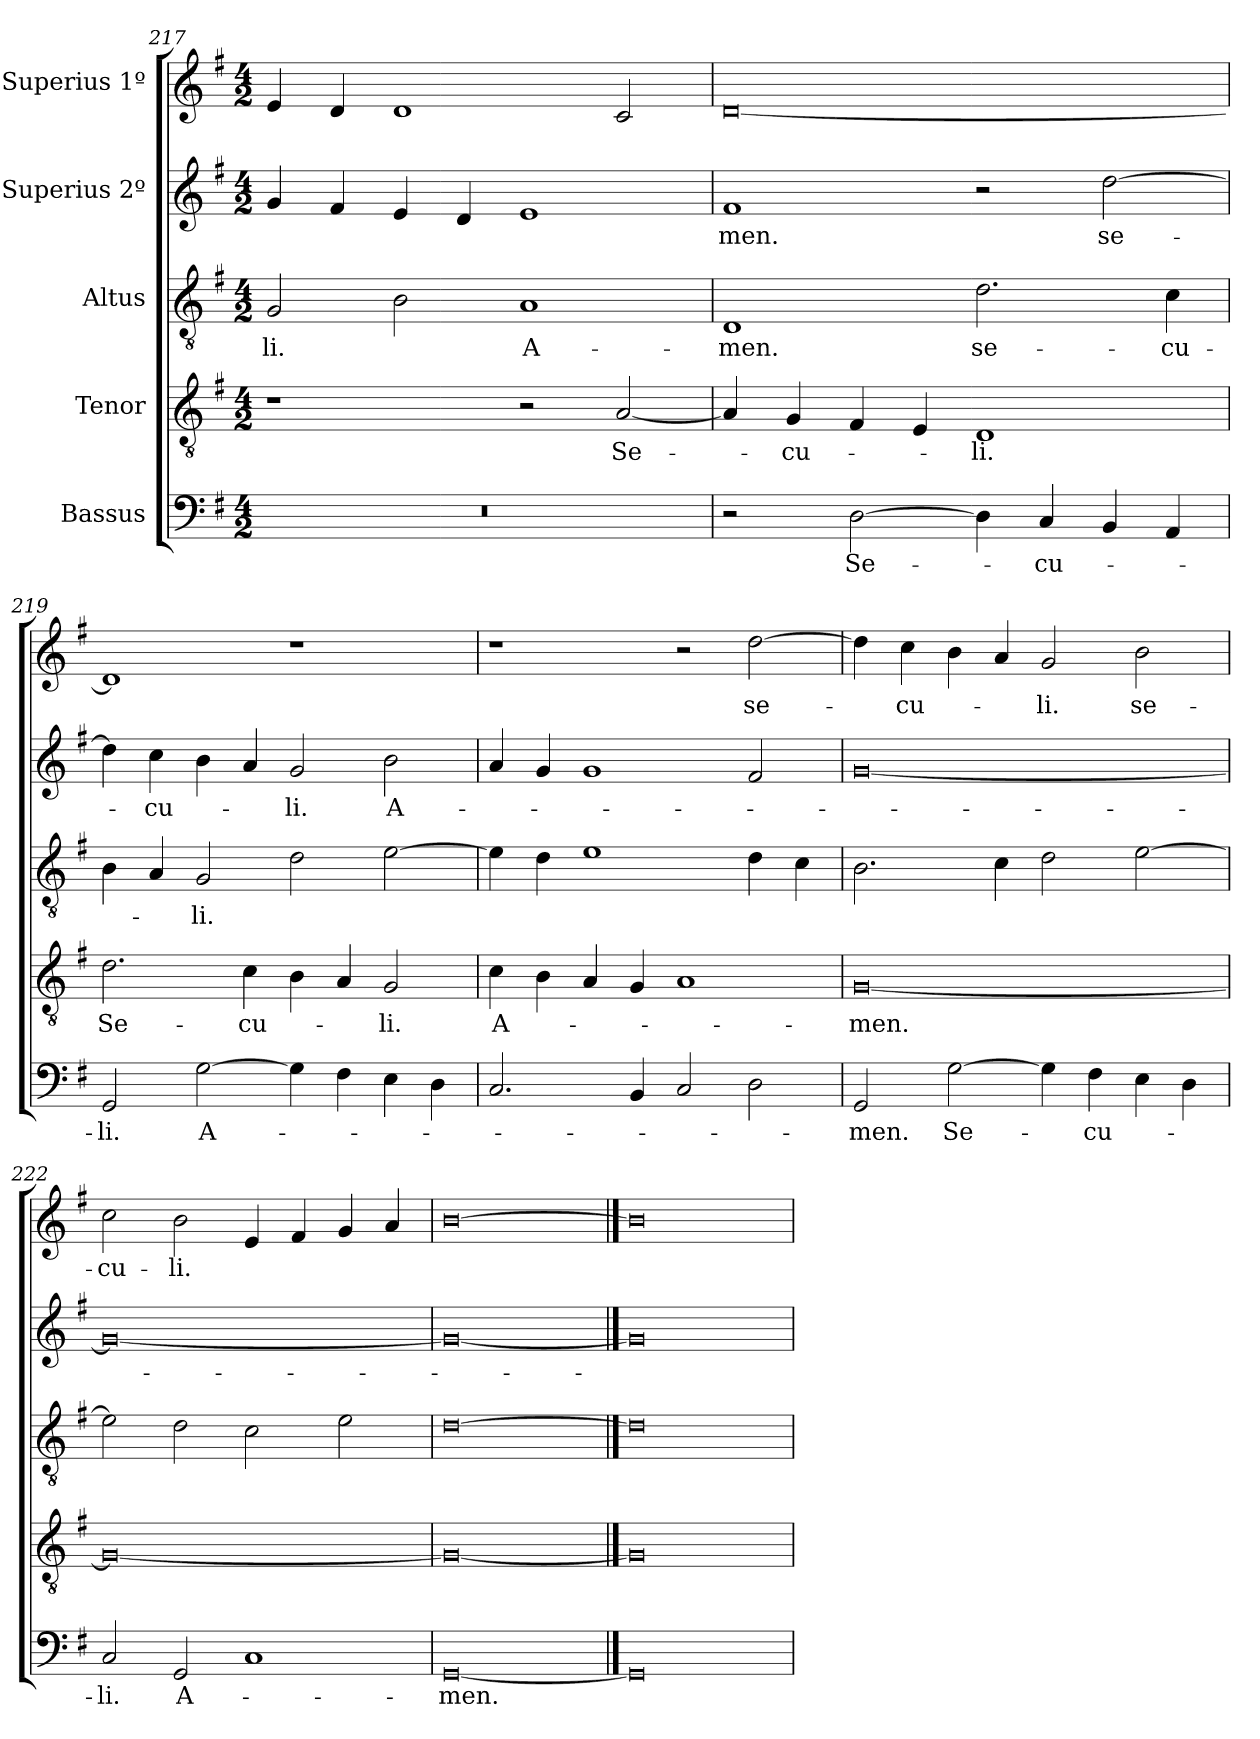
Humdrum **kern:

**kern	**text	**kern	**text	**kern	**text	**kern	**text	**kern	**text
*part5	*part5	*part4	*part4	*part3	*part3	*part2	*part2	*part1	*part1
*staff5	*staff5	*staff4	*staff4	*staff3	*staff3	*staff2	*staff2	*staff1	*staff1
*I"Bassus	*	*I"Tenor	*	*I"Altus	*	*I"Superius 2º	*	*I"Superius 1º	*
*clefF4	*	*clefGv2	*	*clefGv2	*	*clefG2	*	*clefG2	*
*k[f#]	*	*k[f#]	*	*k[f#]	*	*k[f#]	*	*k[f#]	*
*M4/2	*	*M4/2	*	*M4/2	*	*M4/2	*	*M4/2	*
=217	=217	=217	=217	=217	=217	=217	=217	=217	=217
0r	.	1r	.	2G/	-li.	4g/	.	4e/	.
.	.	.	.	.	.	4f#/	.	4d/	.
.	.	.	.	2B\	.	4e/	.	1d/	.
.	.	.	.	.	.	4d/	.	.	.
.	.	2r	.	1A/	A-	1e/	.	.	.
.	.	[2A/	Se-	.	.	.	.	2c/	.
=218	=218	=218	=218	=218	=218	=218	=218	=218	=218
2r	.	4A/]	.	1D/	-men.	1f#/	-men.	[0d/	.
.	.	4G/	-cu-	.	.	.	.	.	.
[2D\	Se-	4F#/	.	.	.	.	.	.	.
.	.	4E/	.	.	.	.	.	.	.
4D\]	.	1D/	-li.	2.d\	se-	2r	.	.	.
4C/	-cu-	.	.	.	.	.	.	.	.
4BB/	.	.	.	.	.	[2dd\	se-	.	.
4AA/	.	.	.	4c\	-cu-	.	.	.	.
=219	=219	=219	=219	=219	=219	=219	=219	=219	=219
2GG/	-li.	2.d\	Se-	4B\	.	4dd\]	.	1d/]	.
.	.	.	.	4A/	.	4cc\	-cu-	.	.
[2G\	A-	.	.	2G/	-li.	4b\	.	.	.
.	.	4c\	-cu-	.	.	4a/	.	.	.
4G\]	.	4B\	.	2d\	.	2g/	-li.	1r	.
4F#\	.	4A/	.	.	.	.	.	.	.
4E\	.	2G/	-li.	[2e\	.	2b\	A-	.	.
4D\	.	.	.	.	.	.	.	.	.
=220	=220	=220	=220	=220	=220	=220	=220	=220	=220
2.C/	.	4c\	A-	4e\]	.	4a/	.	1r	.
.	.	4B\	.	4d\	.	4g/	.	.	.
.	.	4A/	.	1e\	.	1g/	.	.	.
4BB/	.	4G/	.	.	.	.	.	.	.
2C/	.	1A/	.	.	.	.	.	2r	.
2D\	.	.	.	4d\	.	2f#/	.	[2dd\	se-
.	.	.	.	4c\	.	.	.	.	.
=221	=221	=221	=221	=221	=221	=221	=221	=221	=221
2GG/	-men.	[0G/	-men.	2.B\	.	[0g/	.	4dd\]	.
.	.	.	.	.	.	.	.	4cc\	-cu-
[2G\	Se-	.	.	.	.	.	.	4b\	.
.	.	.	.	4c\	.	.	.	4a/	.
4G\]	.	.	.	2d\	.	.	.	2g/	-li.
4F#\	-cu-	.	.	.	.	.	.	.	.
4E\	.	.	.	[2e\	.	.	.	2b\	se-
4D\	.	.	.	.	.	.	.	.	.
=222	=222	=222	=222	=222	=222	=222	=222	=222	=222
2C/	-li.	0G/_	.	2e\]	.	0g/_	.	2cc\	-cu-
2GG/	A-	.	.	2d\	.	.	.	2b\	-li.
1C/	.	.	.	2c\	.	.	.	4e/	.
.	.	.	.	.	.	.	.	4f#/	.
.	.	.	.	2e\	.	.	.	4g/	.
.	.	.	.	.	.	.	.	4a/	.
=223	=223	=223	=223	=223	=223	=223	=223	=223	=223
[0GG/	-men.	0G/_	.	[0d\	.	0g/_	.	[0b\	.
==224	==224	==224	==224	==224	==224	==224	==224	==224	==224
0GG/]	.	0G/]	.	0d\]	.	0g/]	.	0b\]	.
=	=	=	=	=	=	=	=	=	=
*-	*-	*-	*-	*-	*-	*-	*-	*-	*-
